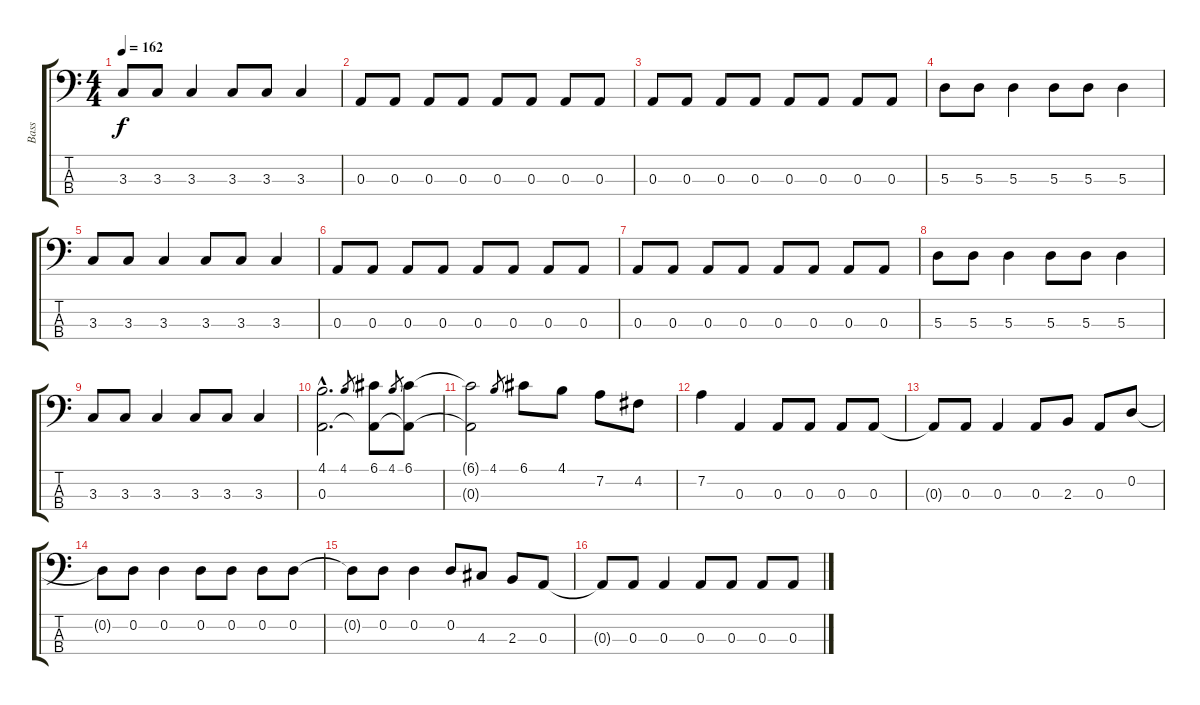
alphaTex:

\track ("Bass" "Bass") {instrument electricbasspick}
\staff {score tabs}
\tuning (G2 D2 A1 E1) {hide}
\ts (4 4)
\tempo 162
\clef f4
\ks c
3.3.8{dy f} 3.3.8 3.3.4 3.3.8 3.3.8 3.3.4 |
0.3.8 0.3.8 0.3.8 0.3.8 0.3.8 0.3.8 0.3.8 0.3.8 |
0.3.8 0.3.8 0.3.8 0.3.8 0.3.8 0.3.8 0.3.8 0.3.8 |
5.3.8 5.3.8 5.3.4 5.3.8 5.3.8 5.3.4 |
3.3.8 3.3.8 3.3.4 3.3.8 3.3.8 3.3.4 |
0.3.8 0.3.8 0.3.8 0.3.8 0.3.8 0.3.8 0.3.8 0.3.8 |
0.3.8 0.3.8 0.3.8 0.3.8 0.3.8 0.3.8 0.3.8 0.3.8 |
5.3.8 5.3.8 5.3.4 5.3.8 5.3.8 5.3.4 |
3.3.8 3.3.8 3.3.4 3.3.8 3.3.8 3.3.4 |
(4.1{hac} 0.3{hac}).2{d} 4.1.8{gr} (6.1 0.3{t}).8 4.1.8{gr} (6.1 0.3{t}).8 |
(6.1{t} 0.3{t}).2 4.1.8{gr} 6.1.8 4.1.8 7.2.8 4.2.8 |
7.2.4 0.3.4 0.3.8 0.3.8 0.3.8 0.3.8 |
0.3{t}.8 0.3.8 0.3.4 0.3.8 2.3.8 0.3.8 0.2.8 |
0.2{t}.8 0.2.8 0.2.4 0.2.8 0.2.8 0.2.8 0.2.8 |
0.2{t}.8 0.2.8 0.2.4 0.2.8 4.3.8 2.3.8 0.3.8 |
0.3{t}.8 0.3.8 0.3.4 0.3.8 0.3.8 0.3.8 0.3.8
